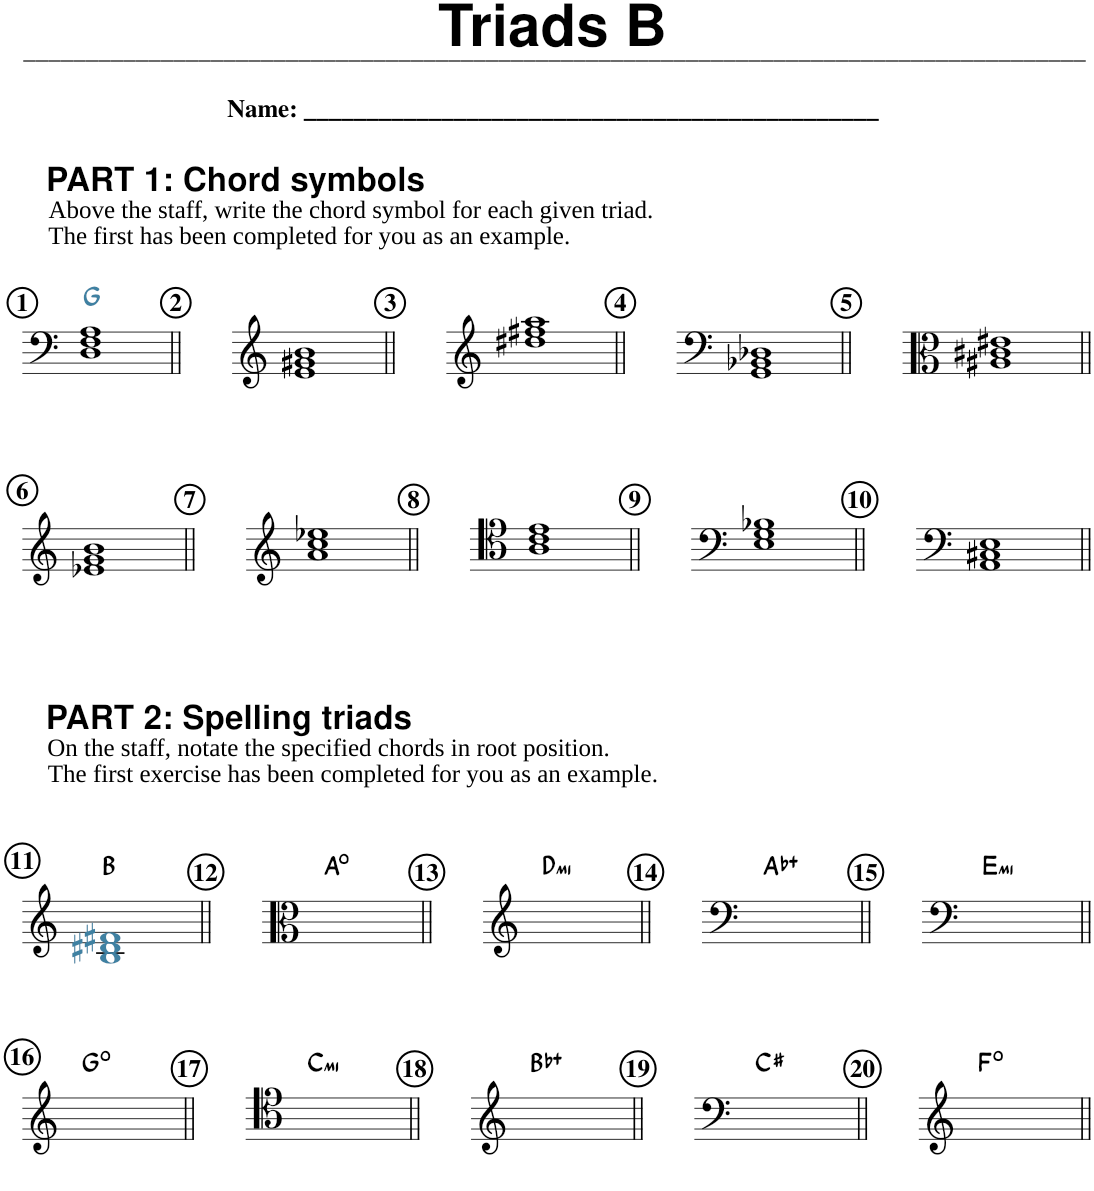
**kern	**harte
*part1	*part1
*staff1	*
*I"Piano	*
*I'Pno.	*
*clefF4	*
*k[]	*
=1	=1
1D 1F 1A	G:maj
=2||	=2||
*clefG2	*
1e 1g#X 1b	.
=3||	=3||
1dd#X 1ff#X 1aa	.
=4||	=4||
*clefF4	*
1GG 1BB-X 1D-X	.
=5||	=5||
*clefC3	*
1A#X 1c#X 1e#X	.
!!LO:LB:g=z
=6||	=6||
*clefG2	*
1e-X 1g 1b	.
=7||	=7||
1a 1cc 1ee-X	.
=8||	=8||
*clefC4	*
1A 1c 1e	.
=9||	=9||
*clefF4	*
1E 1G 1B-X	.
=10||	=10||
1AA 1C#X 1E	.
!!LO:LB:g=z
=11||	=11||
*clefG2	*
1Bi 1d#Xi 1f#Xi	B:maj
=12||	=12||
*clefC3	*
1ryy	A:dim
=13||	=13||
*clefG2	*
!	!LO:H:kt=mi
1ryy	D:min
=14||	=14||
*clefF4	*
1ryy	Ab:aug
=15||	=15||
!	!LO:H:kt=mi
1ryy	E:min
!!LO:LB:g=z
=16||	=16||
*clefG2	*
1ryy	G:dim
=17||	=17||
*clefC4	*
!	!LO:H:kt=mi
1ryy	C:min
=18||	=18||
*clefG2	*
1ryy	Bb:aug
=19||	=19||
*clefF4	*
1ryy	C#:maj
=20||	=20||
*clefG2	*
1ryy	F:dim
=||	=||
*-	*-
